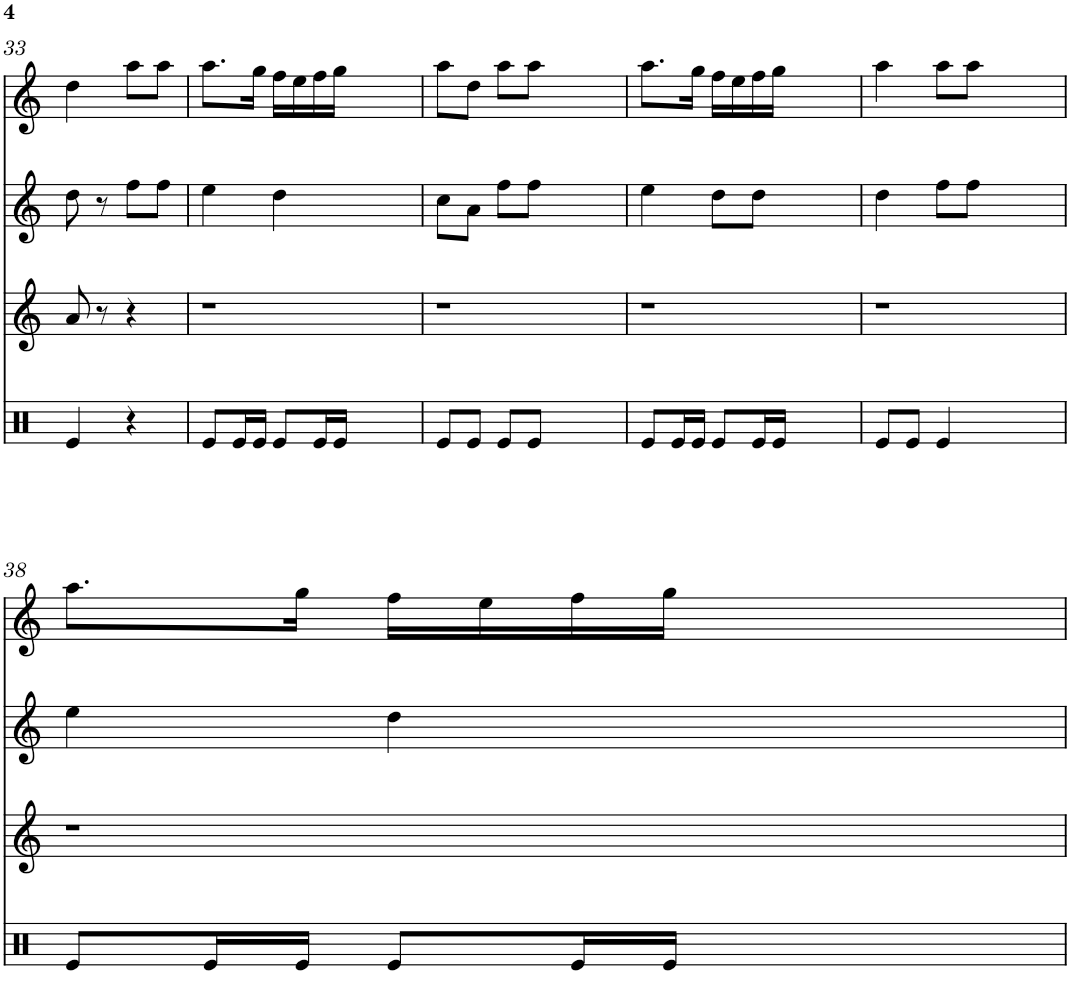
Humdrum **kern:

**kern	**kern	**kern	**kern
*part4	*part3	*part2	*part1
*staff4	*staff3	*staff2	*staff1
*I"Timbal	*I"Gralla 3	*I"Gralla 2	*I"Gralla 1
!!LO:PB:g=z
*clefX	*clefG2	*clefG2	*clefG2
*k[]	*k[]	*k[]	*k[]
*M2/4	*M2/4	*M2/4	*M2/4
=33	=33	=33	=33
4e/	8a/	8dd\	4dd\
.	8r	8r	.
4r	4r	8ff\L	8aa\L
.	.	8ff\J	8aa\J
=34	=34	=34	=34
8e/L	2r	4ee\	8.aa\L
16e/L	.	.	.
16e/JJ	.	.	16gg\Jk
8e/L	.	4dd\	16ff\LL
.	.	.	16ee\
16e/L	.	.	16ff\
16e/JJ	.	.	16gg\JJ
2ryy	2ryy	2ryy	2ryy
=35	=35	=35	=35
8e/L	2r	8cc\L	8aa\L
8e/J	.	8a\J	8dd\J
8e/L	.	8ff\L	8aa\L
8e/J	.	8ff\J	8aa\J
2ryy	2ryy	2ryy	2ryy
=36	=36	=36	=36
8e/L	2r	4ee\	8.aa\L
16e/L	.	.	.
16e/JJ	.	.	16gg\Jk
8e/L	.	8dd\L	16ff\LL
.	.	.	16ee\
16e/L	.	8dd\J	16ff\
16e/JJ	.	.	16gg\JJ
2ryy	2ryy	2ryy	2ryy
=37	=37	=37	=37
8e/L	2r	4dd\	4aa\
8e/J	.	.	.
4e/	.	8ff\L	8aa\L
.	.	8ff\J	8aa\J
2ryy	2ryy	2ryy	2ryy
!!LO:LB:g=z
=38	=38	=38	=38
8e/L	2r	4ee\	8.aa\L
16e/L	.	.	.
16e/JJ	.	.	16gg\Jk
8e/L	.	4dd\	16ff\LL
.	.	.	16ee\
16e/L	.	.	16ff\
16e/JJ	.	.	16gg\JJ
2ryy	2ryy	2ryy	2ryy
=	=	=	=
*-	*-	*-	*-
